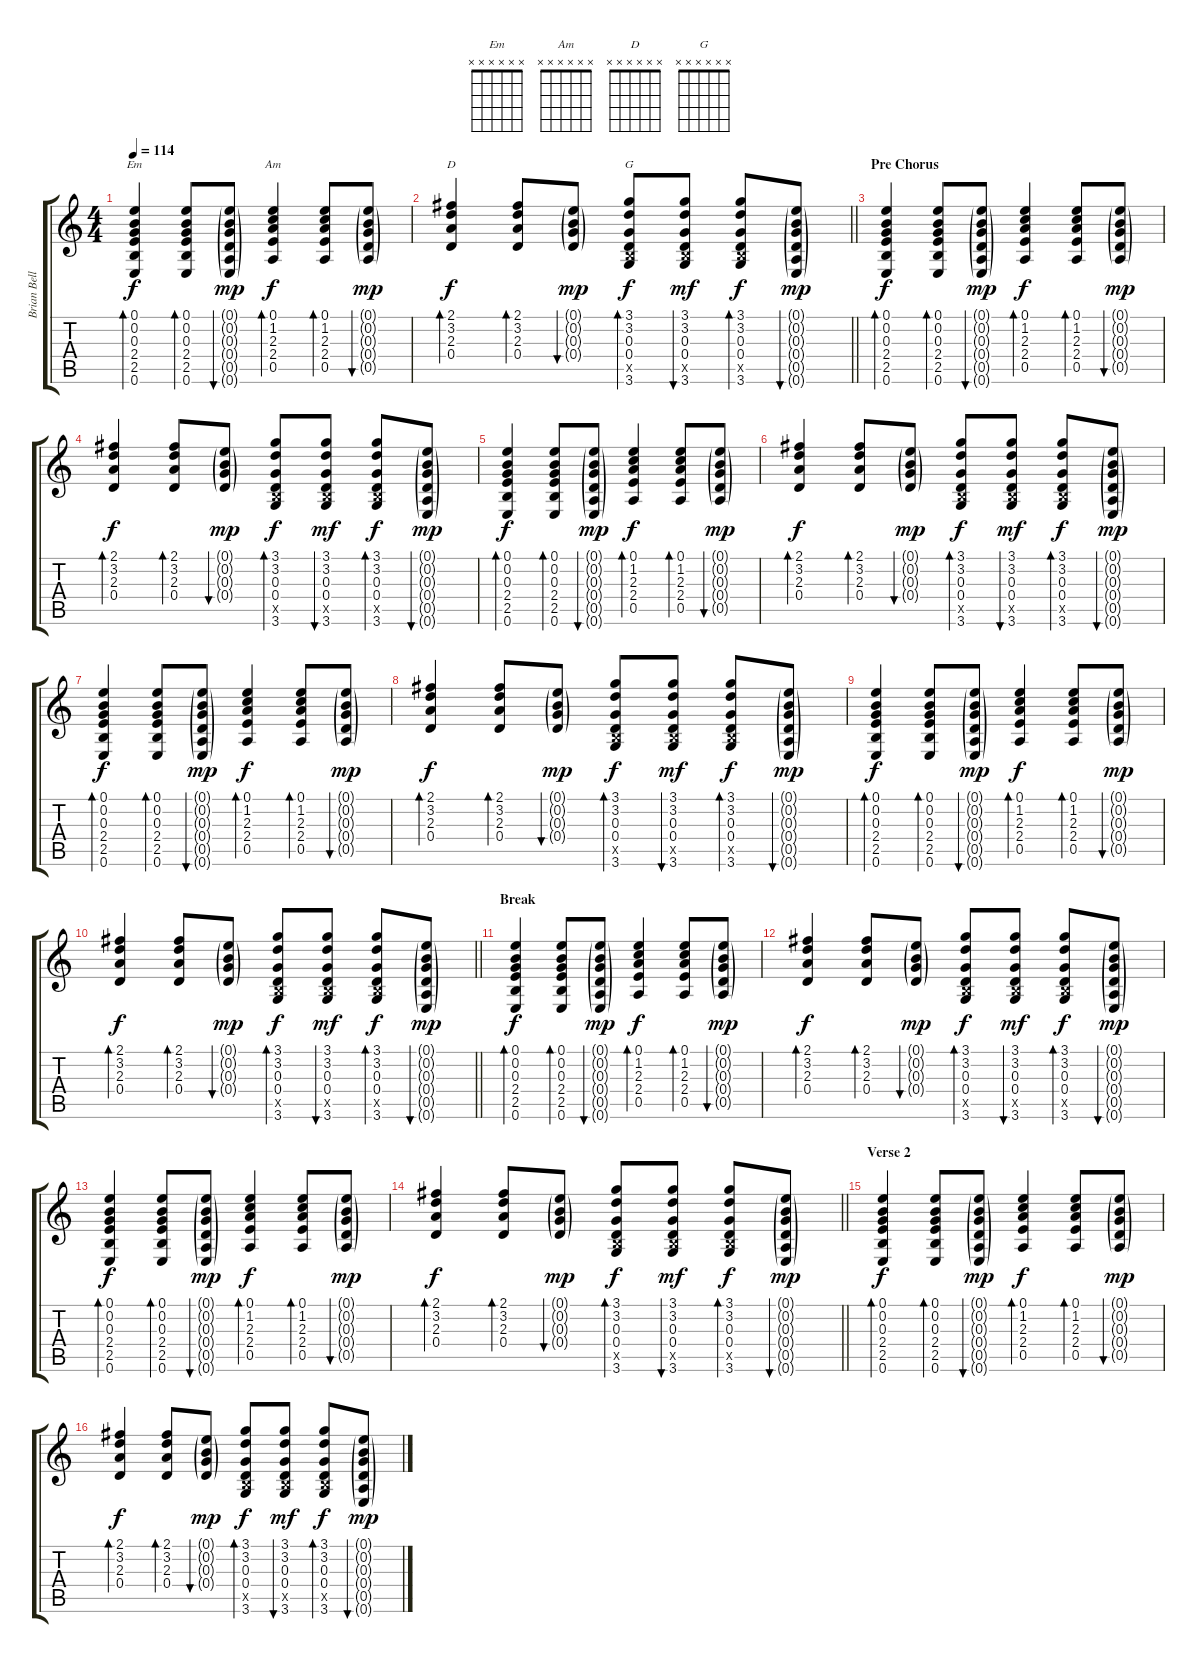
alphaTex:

\track ("Brian Bell - Guitar 2" "Brian Bell") {instrument electricguitarclean}
\staff {score tabs}
\tuning (E4 B3 G3 D3 A2 E2) {hide}
\chord ("Em" x x x x x x)
\chord ("Am" x x x x x x)
\chord ("D" x x x x x x)
\chord ("G" x x x x x x)
\ts (4 4)
\tempo 114
\clef g2
\ks c
(0.1 0.2 0.3 2.4 2.5 0.6).4{bd 30 ch "Em" dy f} (0.1 0.2 0.3 2.4 2.5 0.6).8{bd 30} (0.1{g} 0.2{g} 0.3{g} 0.4{g} 0.5{g} 0.6{g}).8{bu 30 dy mp} (0.1 1.2 2.3 2.4 0.5).4{bd 30 ch "Am" dy f} (0.1 1.2 2.3 2.4 0.5).8{bd 30} (0.1{g} 0.2{g} 0.3{g} 0.4{g} 0.5{g}).8{bu 30 dy mp} |
\barLineRight lightlight
(2.1 3.2 2.3 0.4).4{bd 30 ch "D" dy f} (2.1 3.2 2.3 0.4).8{bd 30} (0.1{g} 0.2{g} 0.3{g} 0.4{g}).8{bu 30 dy mp} (3.1 3.2 0.3 0.4 2.5{x} 3.6).8{bd 30 ch "G" dy f} (3.1 3.2 0.3 0.4 2.5{x} 3.6).8{bu 30 dy mf} (3.1 3.2 0.3 0.4 2.5{x} 3.6).8{bd 30 dy f} (0.1{g} 0.2{g} 0.3{g} 0.4{g} 0.5{g} 0.6{g}).8{bu 30 dy mp} |
\section ("" "Pre Chorus")
(0.1 0.2 0.3 2.4 2.5 0.6).4{bd 30 dy f} (0.1 0.2 0.3 2.4 2.5 0.6).8{bd 30} (0.1{g} 0.2{g} 0.3{g} 0.4{g} 0.5{g} 0.6{g}).8{bu 30 dy mp} (0.1 1.2 2.3 2.4 0.5).4{bd 30 dy f} (0.1 1.2 2.3 2.4 0.5).8{bd 30} (0.1{g} 0.2{g} 0.3{g} 0.4{g} 0.5{g}).8{bu 30 dy mp} |
(2.1 3.2 2.3 0.4).4{bd 30 dy f} (2.1 3.2 2.3 0.4).8{bd 30} (0.1{g} 0.2{g} 0.3{g} 0.4{g}).8{bu 30 dy mp} (3.1 3.2 0.3 0.4 2.5{x} 3.6).8{bd 30 dy f} (3.1 3.2 0.3 0.4 2.5{x} 3.6).8{bu 30 dy mf} (3.1 3.2 0.3 0.4 2.5{x} 3.6).8{bd 30 dy f} (0.1{g} 0.2{g} 0.3{g} 0.4{g} 0.5{g} 0.6{g}).8{bu 30 dy mp} |
(0.1 0.2 0.3 2.4 2.5 0.6).4{bd 30 dy f} (0.1 0.2 0.3 2.4 2.5 0.6).8{bd 30} (0.1{g} 0.2{g} 0.3{g} 0.4{g} 0.5{g} 0.6{g}).8{bu 30 dy mp} (0.1 1.2 2.3 2.4 0.5).4{bd 30 dy f} (0.1 1.2 2.3 2.4 0.5).8{bd 30} (0.1{g} 0.2{g} 0.3{g} 0.4{g} 0.5{g}).8{bu 30 dy mp} |
(2.1 3.2 2.3 0.4).4{bd 30 dy f} (2.1 3.2 2.3 0.4).8{bd 30} (0.1{g} 0.2{g} 0.3{g} 0.4{g}).8{bu 30 dy mp} (3.1 3.2 0.3 0.4 2.5{x} 3.6).8{bd 30 dy f} (3.1 3.2 0.3 0.4 2.5{x} 3.6).8{bu 30 dy mf} (3.1 3.2 0.3 0.4 2.5{x} 3.6).8{bd 30 dy f} (0.1{g} 0.2{g} 0.3{g} 0.4{g} 0.5{g} 0.6{g}).8{bu 30 dy mp} |
(0.1 0.2 0.3 2.4 2.5 0.6).4{bd 30 dy f} (0.1 0.2 0.3 2.4 2.5 0.6).8{bd 30} (0.1{g} 0.2{g} 0.3{g} 0.4{g} 0.5{g} 0.6{g}).8{bu 30 dy mp} (0.1 1.2 2.3 2.4 0.5).4{bd 30 dy f} (0.1 1.2 2.3 2.4 0.5).8{bd 30} (0.1{g} 0.2{g} 0.3{g} 0.4{g} 0.5{g}).8{bu 30 dy mp} |
(2.1 3.2 2.3 0.4).4{bd 30 dy f} (2.1 3.2 2.3 0.4).8{bd 30} (0.1{g} 0.2{g} 0.3{g} 0.4{g}).8{bu 30 dy mp} (3.1 3.2 0.3 0.4 2.5{x} 3.6).8{bd 30 dy f} (3.1 3.2 0.3 0.4 2.5{x} 3.6).8{bu 30 dy mf} (3.1 3.2 0.3 0.4 2.5{x} 3.6).8{bd 30 dy f} (0.1{g} 0.2{g} 0.3{g} 0.4{g} 0.5{g} 0.6{g}).8{bu 30 dy mp} |
(0.1 0.2 0.3 2.4 2.5 0.6).4{bd 30 dy f} (0.1 0.2 0.3 2.4 2.5 0.6).8{bd 30} (0.1{g} 0.2{g} 0.3{g} 0.4{g} 0.5{g} 0.6{g}).8{bu 30 dy mp} (0.1 1.2 2.3 2.4 0.5).4{bd 30 dy f} (0.1 1.2 2.3 2.4 0.5).8{bd 30} (0.1{g} 0.2{g} 0.3{g} 0.4{g} 0.5{g}).8{bu 30 dy mp} |
\barLineRight lightlight
(2.1 3.2 2.3 0.4).4{bd 30 dy f} (2.1 3.2 2.3 0.4).8{bd 30} (0.1{g} 0.2{g} 0.3{g} 0.4{g}).8{bu 30 dy mp} (3.1 3.2 0.3 0.4 2.5{x} 3.6).8{bd 30 dy f} (3.1 3.2 0.3 0.4 2.5{x} 3.6).8{bu 30 dy mf} (3.1 3.2 0.3 0.4 2.5{x} 3.6).8{bd 30 dy f} (0.1{g} 0.2{g} 0.3{g} 0.4{g} 0.5{g} 0.6{g}).8{bu 30 dy mp} |
\section ("" "Break")
(0.1 0.2 0.3 2.4 2.5 0.6).4{bd 30 dy f} (0.1 0.2 0.3 2.4 2.5 0.6).8{bd 30} (0.1{g} 0.2{g} 0.3{g} 0.4{g} 0.5{g} 0.6{g}).8{bu 30 dy mp} (0.1 1.2 2.3 2.4 0.5).4{bd 30 dy f} (0.1 1.2 2.3 2.4 0.5).8{bd 30} (0.1{g} 0.2{g} 0.3{g} 0.4{g} 0.5{g}).8{bu 30 dy mp} |
(2.1 3.2 2.3 0.4).4{bd 30 dy f} (2.1 3.2 2.3 0.4).8{bd 30} (0.1{g} 0.2{g} 0.3{g} 0.4{g}).8{bu 30 dy mp} (3.1 3.2 0.3 0.4 2.5{x} 3.6).8{bd 30 dy f} (3.1 3.2 0.3 0.4 2.5{x} 3.6).8{bu 30 dy mf} (3.1 3.2 0.3 0.4 2.5{x} 3.6).8{bd 30 dy f} (0.1{g} 0.2{g} 0.3{g} 0.4{g} 0.5{g} 0.6{g}).8{bu 30 dy mp} |
(0.1 0.2 0.3 2.4 2.5 0.6).4{bd 30 dy f} (0.1 0.2 0.3 2.4 2.5 0.6).8{bd 30} (0.1{g} 0.2{g} 0.3{g} 0.4{g} 0.5{g} 0.6{g}).8{bu 30 dy mp} (0.1 1.2 2.3 2.4 0.5).4{bd 30 dy f} (0.1 1.2 2.3 2.4 0.5).8{bd 30} (0.1{g} 0.2{g} 0.3{g} 0.4{g} 0.5{g}).8{bu 30 dy mp} |
\barLineRight lightlight
(2.1 3.2 2.3 0.4).4{bd 30 dy f} (2.1 3.2 2.3 0.4).8{bd 30} (0.1{g} 0.2{g} 0.3{g} 0.4{g}).8{bu 30 dy mp} (3.1 3.2 0.3 0.4 2.5{x} 3.6).8{bd 30 dy f} (3.1 3.2 0.3 0.4 2.5{x} 3.6).8{bu 30 dy mf} (3.1 3.2 0.3 0.4 2.5{x} 3.6).8{bd 30 dy f} (0.1{g} 0.2{g} 0.3{g} 0.4{g} 0.5{g} 0.6{g}).8{bu 30 dy mp} |
\section ("" "Verse 2")
(0.1 0.2 0.3 2.4 2.5 0.6).4{bd 30 dy f} (0.1 0.2 0.3 2.4 2.5 0.6).8{bd 30} (0.1{g} 0.2{g} 0.3{g} 0.4{g} 0.5{g} 0.6{g}).8{bu 30 dy mp} (0.1 1.2 2.3 2.4 0.5).4{bd 30 dy f} (0.1 1.2 2.3 2.4 0.5).8{bd 30} (0.1{g} 0.2{g} 0.3{g} 0.4{g} 0.5{g}).8{bu 30 dy mp} |
(2.1 3.2 2.3 0.4).4{bd 30 dy f} (2.1 3.2 2.3 0.4).8{bd 30} (0.1{g} 0.2{g} 0.3{g} 0.4{g}).8{bu 30 dy mp} (3.1 3.2 0.3 0.4 2.5{x} 3.6).8{bd 30 dy f} (3.1 3.2 0.3 0.4 2.5{x} 3.6).8{bu 30 dy mf} (3.1 3.2 0.3 0.4 2.5{x} 3.6).8{bd 30 dy f} (0.1{g} 0.2{g} 0.3{g} 0.4{g} 0.5{g} 0.6{g}).8{bu 30 dy mp}
